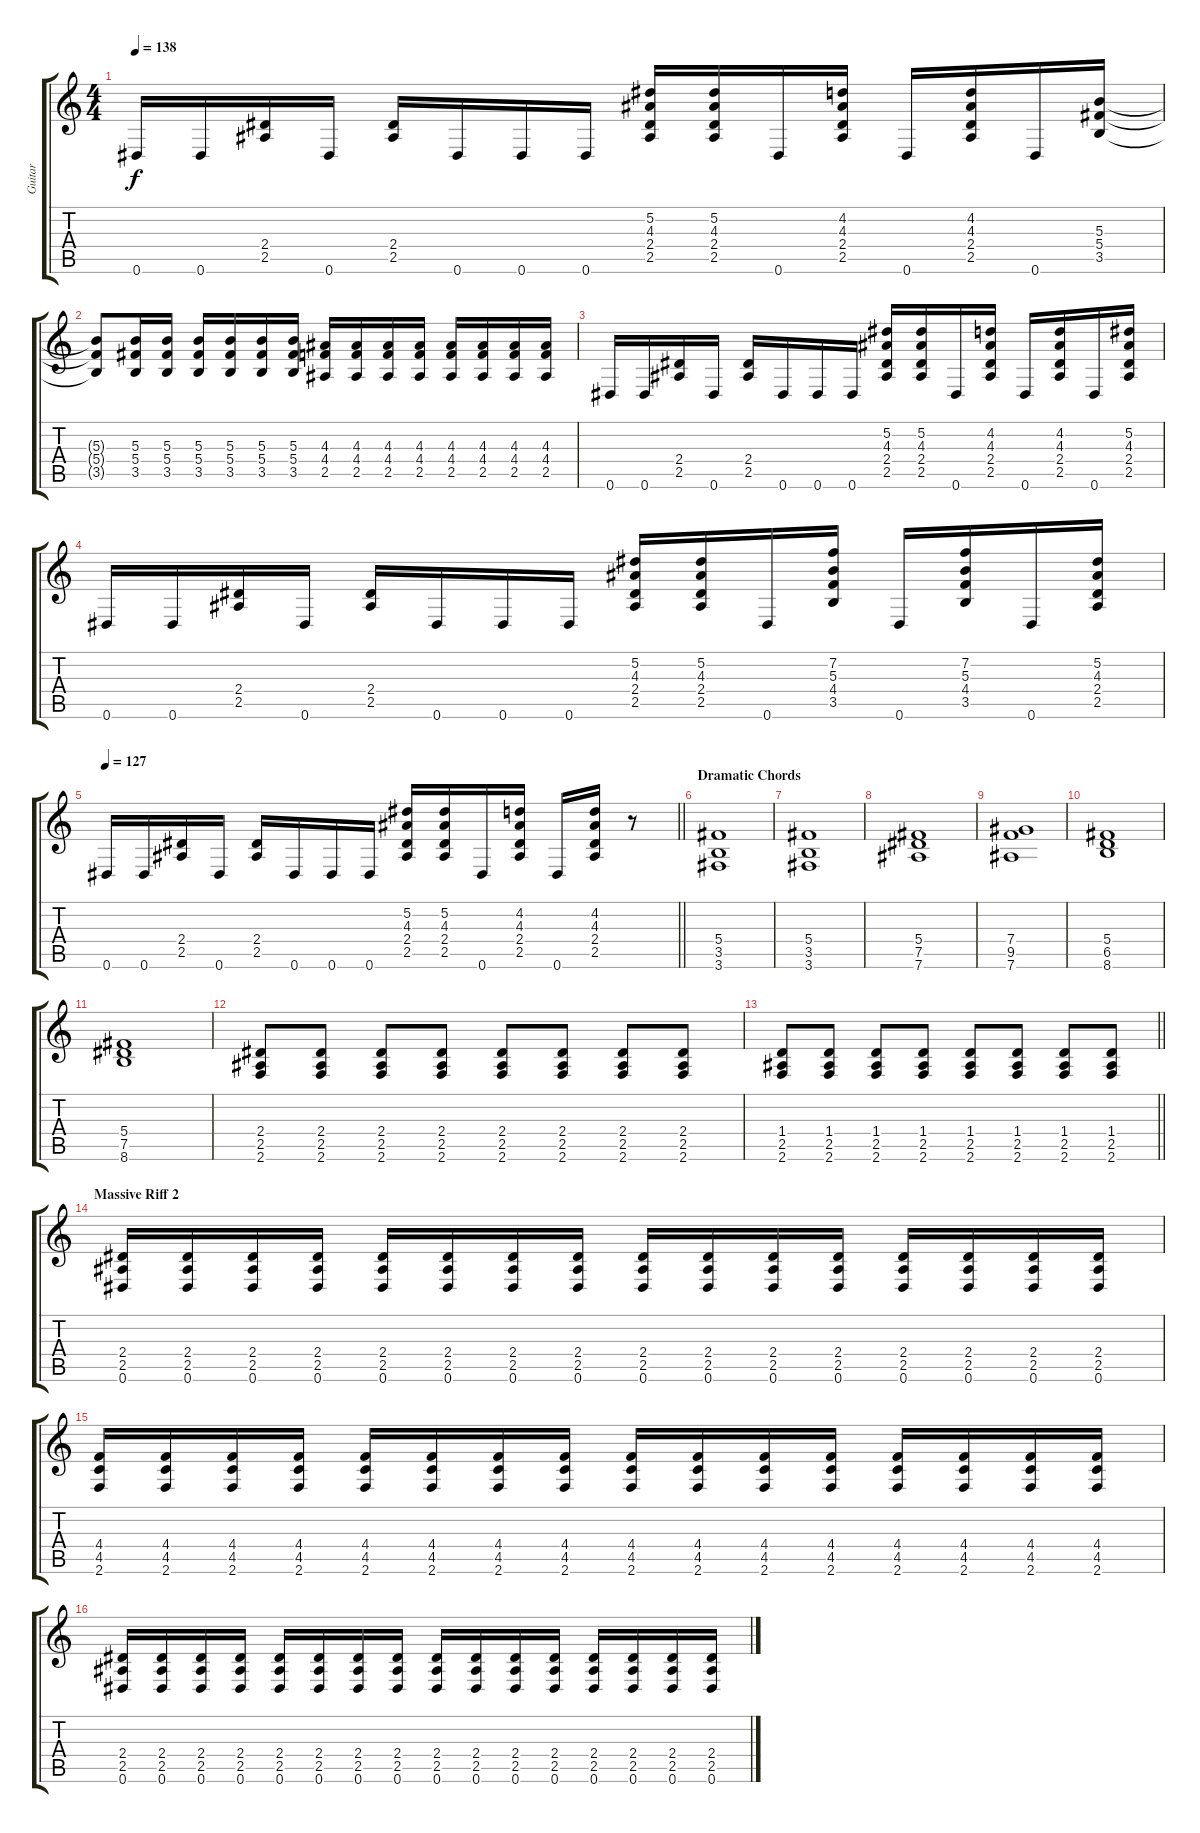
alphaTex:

\track ("Guitar" "Guitar") {instrument distortionguitar}
\staff {score tabs}
\tuning (Eb4 Bb3 Gb3 Db3 Ab2 Eb2) {hide}
\ts (4 4)
\tempo 138
\clef g2
\ks c
0.6.16{dy f} 0.6.16 (2.4 2.5).16 0.6.16 (2.4 2.5).16 0.6.16 0.6.16 0.6.16 (5.2 4.3 2.4 2.5).16 (5.2 4.3 2.4 2.5).16 0.6.16 (4.2 4.3 2.4 2.5).16 0.6.16 (4.2 4.3 2.4 2.5).16 0.6.16 (5.3 5.4 3.5).16 |
(5.3{t} 5.4{t} 3.5{t}).8 (5.3 5.4 3.5).16 (5.3 5.4 3.5).16 (5.3 5.4 3.5).16 (5.3 5.4 3.5).16 (5.3 5.4 3.5).16 (5.3 5.4 3.5).16 (4.3 4.4 2.5).16 (4.3 4.4 2.5).16 (4.3 4.4 2.5).16 (4.3 4.4 2.5).16 (4.3 4.4 2.5).16 (4.3 4.4 2.5).16 (4.3 4.4 2.5).16 (4.3 4.4 2.5).16 |
0.6.16 0.6.16 (2.4 2.5).16 0.6.16 (2.4 2.5).16 0.6.16 0.6.16 0.6.16 (5.2 4.3 2.4 2.5).16 (5.2 4.3 2.4 2.5).16 0.6.16 (4.2 4.3 2.4 2.5).16 0.6.16 (4.2 4.3 2.4 2.5).16 0.6.16 (5.2 4.3 2.4 2.5).16 |
0.6.16 0.6.16 (2.4 2.5).16 0.6.16 (2.4 2.5).16 0.6.16 0.6.16 0.6.16 (5.2 4.3 2.4 2.5).16 (5.2 4.3 2.4 2.5).16 0.6.16 (7.2 5.3 4.4 3.5).16 0.6.16 (7.2 5.3 4.4 3.5).16 0.6.16 (5.2 4.3 2.4 2.5).16 |
\tempo 127
\barLineRight lightlight
0.6.16 0.6.16 (2.4 2.5).16 0.6.16 (2.4 2.5).16 0.6.16 0.6.16 0.6.16 (5.2 4.3 2.4 2.5).16 (5.2 4.3 2.4 2.5).16 0.6.16 (4.2 4.3 2.4 2.5).16 0.6.16 (4.2 4.3 2.4 2.5).16 r.8 |
\section ("" "Dramatic Chords")
(5.4 3.5 3.6).1 |
(5.4 3.5 3.6).1 |
(5.4 7.5 7.6).1 |
(7.4 9.5 7.6).1 |
(5.4 6.5 8.6).1 |
(5.4 7.5 8.6).1 |
(2.4 2.5 2.6).8 (2.4 2.5 2.6).8 (2.4 2.5 2.6).8 (2.4 2.5 2.6).8 (2.4 2.5 2.6).8 (2.4 2.5 2.6).8 (2.4 2.5 2.6).8 (2.4 2.5 2.6).8 |
\barLineRight lightlight
(1.4 2.5 2.6).8 (1.4 2.5 2.6).8 (1.4 2.5 2.6).8 (1.4 2.5 2.6).8 (1.4 2.5 2.6).8 (1.4 2.5 2.6).8 (1.4 2.5 2.6).8 (1.4 2.5 2.6).8 |
\section ("" "Massive Riff 2")
(2.4 2.5 0.6).16 (2.4 2.5 0.6).16 (2.4 2.5 0.6).16 (2.4 2.5 0.6).16 (2.4 2.5 0.6).16 (2.4 2.5 0.6).16 (2.4 2.5 0.6).16 (2.4 2.5 0.6).16 (2.4 2.5 0.6).16 (2.4 2.5 0.6).16 (2.4 2.5 0.6).16 (2.4 2.5 0.6).16 (2.4 2.5 0.6).16 (2.4 2.5 0.6).16 (2.4 2.5 0.6).16 (2.4 2.5 0.6).16 |
(4.4 4.5 2.6).16 (4.4 4.5 2.6).16 (4.4 4.5 2.6).16 (4.4 4.5 2.6).16 (4.4 4.5 2.6).16 (4.4 4.5 2.6).16 (4.4 4.5 2.6).16 (4.4 4.5 2.6).16 (4.4 4.5 2.6).16 (4.4 4.5 2.6).16 (4.4 4.5 2.6).16 (4.4 4.5 2.6).16 (4.4 4.5 2.6).16 (4.4 4.5 2.6).16 (4.4 4.5 2.6).16 (4.4 4.5 2.6).16 |
(2.4 2.5 0.6).16 (2.4 2.5 0.6).16 (2.4 2.5 0.6).16 (2.4 2.5 0.6).16 (2.4 2.5 0.6).16 (2.4 2.5 0.6).16 (2.4 2.5 0.6).16 (2.4 2.5 0.6).16 (2.4 2.5 0.6).16 (2.4 2.5 0.6).16 (2.4 2.5 0.6).16 (2.4 2.5 0.6).16 (2.4 2.5 0.6).16 (2.4 2.5 0.6).16 (2.4 2.5 0.6).16 (2.4 2.5 0.6).16
